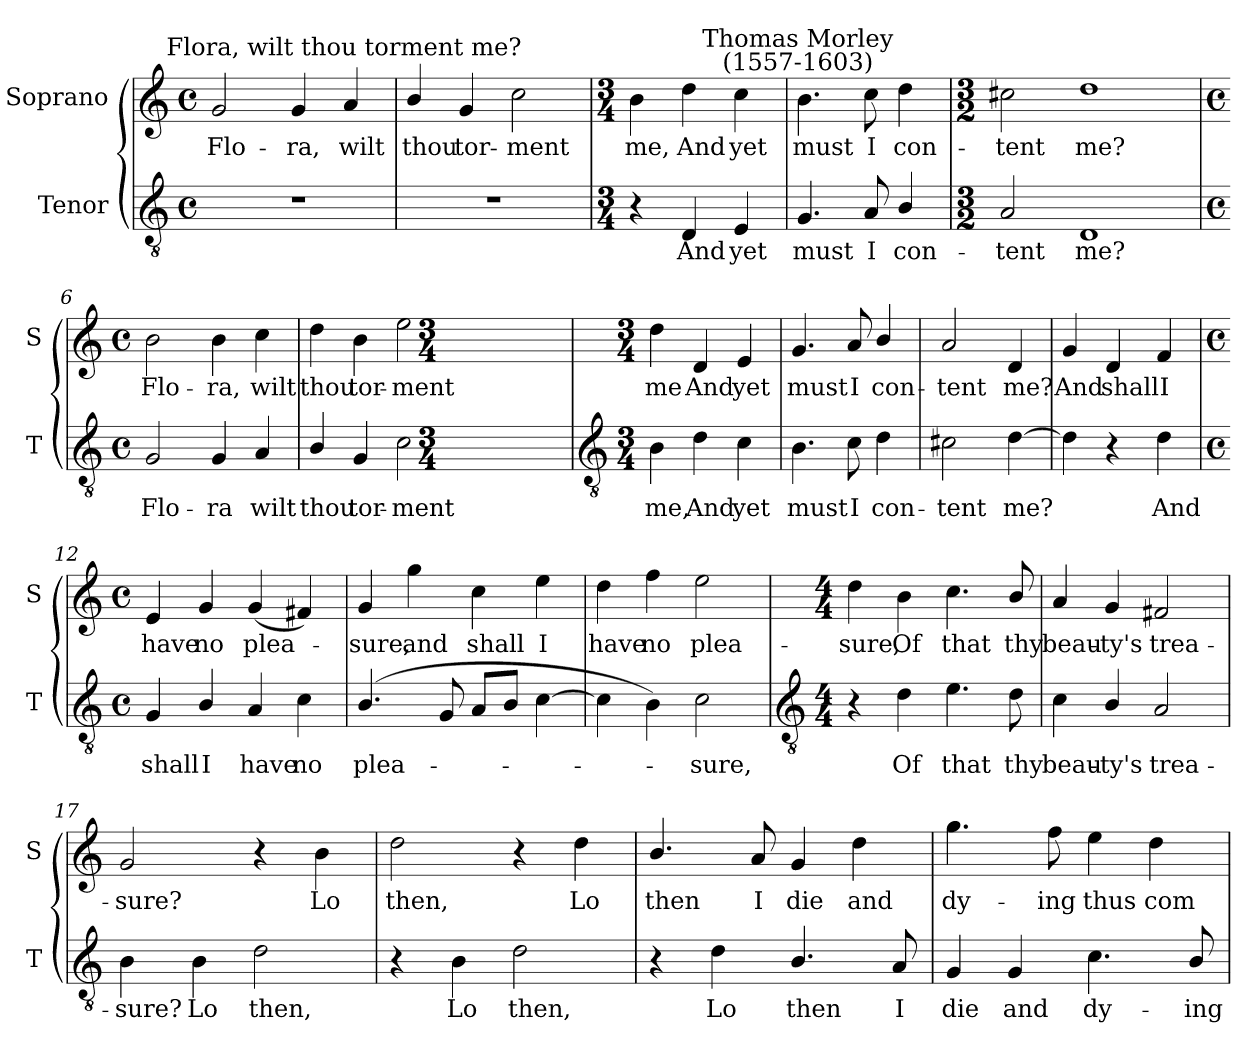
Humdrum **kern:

**kern	**text	**kern	**text
*part2	*part2	*part1	*part1
*staff2	*staff2	*staff1	*staff1
*I"Tenor	*	*I"Soprano	*
*I'T	*	*I'S	*
*clefGv2	*	*clefG2	*
*k[]	*	*k[]	*
*C:	*	*C:	*
*M4/4	*	*M4/4	*
*met(c)	*	*met(c)	*
=1	=1	=1	=1
!	!	!	!LO:LY:b
1r	.	2g	Flo-
!	!	!	!LO:LY:b
.	.	4g	-ra,
!	!	!LO:TX:a:cj:t=Flora, wilt thou torment me?	!
!	!	!	!LO:LY:b
.	.	4a	wilt
=2	=2	=2	=2
!	!	!	!LO:LY:b
1r	.	4b/	thou
!	!	!	!LO:LY:b
.	.	4g	tor-
!	!	!	!LO:LY:b
.	.	2cc	-ment
=3	=3	=3	=3
*M3/4	*	*M3/4	*
!	!	!	!LO:LY:b
4r	.	4b	me,
!	!LO:LY:b	!	!LO:LY:b
4D	And	4dd	And
!	!LO:LY:b	!	!LO:LY:b
4E	yet	4cc	yet
=4	=4	=4	=4
!	!	!LO:TX:a:cj:t=Thomas Morley\n(1557-1603)	!
!	!LO:LY:b	!	!LO:LY:b
4.G	must	4.b	must
!	!LO:LY:b	!	!LO:LY:b
8A	I	8cc	I
!	!LO:LY:b	!	!LO:LY:b
4B/	con-	4dd	con-
=5	=5	=5	=5
*M3/2	*	*M3/2	*
!	!LO:LY:b	!	!LO:LY:b
2A	-tent	2cc#X	-tent
!	!LO:LY:b	!	!LO:LY:b
1D	me?	1dd	me?
=6	=6	=6	=6
*M4/4	*	*M4/4	*
*met(c)	*	*met(c)	*
!	!LO:LY:b	!	!LO:LY:b
2G	Flo-	2b	Flo-
!	!LO:LY:b	!	!LO:LY:b
4G	-ra	4b	-ra,
!	!LO:LY:b	!	!LO:LY:b
4A	wilt	4cc	wilt
=7	=7	=7	=7
!	!LO:LY:b	!	!LO:LY:b
4B/	thou	4dd	thou
!	!LO:LY:b	!	!LO:LY:b
4G	tor-	4b	tor-
!	!LO:LY:b	!	!LO:LY:b
2c	-ment	2ee	-ment
*M3/4	*	*M3/4	*
!!LO:LB:g=z
=8	=8	=8	=8
*clefGv2	*	*	*
*M3/4	*	*M3/4	*
!	!LO:LY:b	!	!LO:LY:b
4B	me,	4dd	me
!	!LO:LY:b	!	!LO:LY:b
4d	And	4d	And
!	!LO:LY:b	!	!LO:LY:b
4c	yet	4e	yet
=9	=9	=9	=9
!	!LO:LY:b	!	!LO:LY:b
4.B	must	4.g	must
!	!LO:LY:b	!	!LO:LY:b
8c	I	8a	I
!	!LO:LY:b	!	!LO:LY:b
4d	con-	4b/	con-
=10	=10	=10	=10
!	!LO:LY:b	!	!LO:LY:b
2c#X	-tent	2a	-tent
!	!LO:LY:b	!	!LO:LY:b
[4d	me?	4d	me?
=11	=11	=11	=11
!	!	!	!LO:LY:b
4d]	.	4g	And
!	!	!	!LO:LY:b
4r	.	4d	shall
!	!LO:LY:b	!	!LO:LY:b
4d	And	4f	I
=12	=12	=12	=12
*M4/4	*	*M4/4	*
*met(c)	*	*met(c)	*
!	!LO:LY:b	!	!LO:LY:b
4G	shall	4e	have
!	!LO:LY:b	!	!LO:LY:b
4B/	I	4g	no
!	!LO:LY:b	!	!LO:LY:b
4A	have	(<4g	plea-
!	!LO:LY:b	!	!
4c	no	4f#X)	.
=13	=13	=13	=13
!	!LO:LY:b	!	!LO:LY:b
(>4.B/	plea-	4g	sure,
!	!	!	!LO:LY:b
.	.	4gg	and
8G	.	.	.
!	!	!	!LO:LY:b
8AL	.	4cc	shall
8BJ	.	.	.
!	!	!	!LO:LY:b
[4c	.	4ee	I
=14	=14	=14	=14
!	!	!	!LO:LY:b
4c]	.	4dd	have
!	!	!	!LO:LY:b
4B)	.	4ff	no
!	!LO:LY:b	!	!LO:LY:b
2c	sure,	2ee	plea-
!!LO:LB:g=z
=15	=15	=15	=15
*clefGv2	*	*	*
*M4/4	*	*M4/4	*
!	!	!	!LO:LY:b
4r	.	4dd	-sure,
!	!LO:LY:b	!	!LO:LY:b
4d	Of	4b	Of
!	!LO:LY:b	!	!LO:LY:b
4.e	that	4.cc	that
!	!LO:LY:b	!	!LO:LY:b
8d	thy	8b/	thy
=16	=16	=16	=16
!	!LO:LY:b	!	!LO:LY:b
4c	beau-	4a	beau-
!	!LO:LY:b	!	!LO:LY:b
4B/	-ty's	4g	-ty's
!	!LO:LY:b	!	!LO:LY:b
2A	trea-	2f#X	trea-
=17	=17	=17	=17
!	!LO:LY:b	!	!LO:LY:b
4B	-sure?	2g	-sure?
!	!LO:LY:b	!	!
4B	Lo	.	.
!	!LO:LY:b	!	!
2d	then,	4r	.
!	!	!	!LO:LY:b
.	.	4b	Lo
=18	=18	=18	=18
!	!	!	!LO:LY:b
4r	.	2dd	then,
!	!LO:LY:b	!	!
4B	Lo	.	.
!	!LO:LY:b	!	!
2d	then,	4r	.
!	!	!	!LO:LY:b
.	.	4dd	Lo
=19	=19	=19	=19
!	!	!	!LO:LY:b
4r	.	4.b/	then
!	!LO:LY:b	!	!
4d	Lo	.	.
!	!	!	!LO:LY:b
.	.	8a	I
!	!LO:LY:b	!	!LO:LY:b
4.B/	then	4g	die
!	!	!	!LO:LY:b
.	.	4dd	and
!	!LO:LY:b	!	!
8A	I	.	.
=20	=20	=20	=20
!	!LO:LY:b	!	!LO:LY:b
4G	die	4.gg	dy-
!	!LO:LY:b	!	!
4G	and	.	.
!	!	!	!LO:LY:b
.	.	8ff	-ing
!	!LO:LY:b	!	!LO:LY:b
4.c	dy-	4ee	thus
!	!	!	!LO:LY:b
.	.	4dd	com-
!	!LO:LY:b	!	!
8B/	-ing	.	.
=	=	=	=
*-	*-	*-	*-
